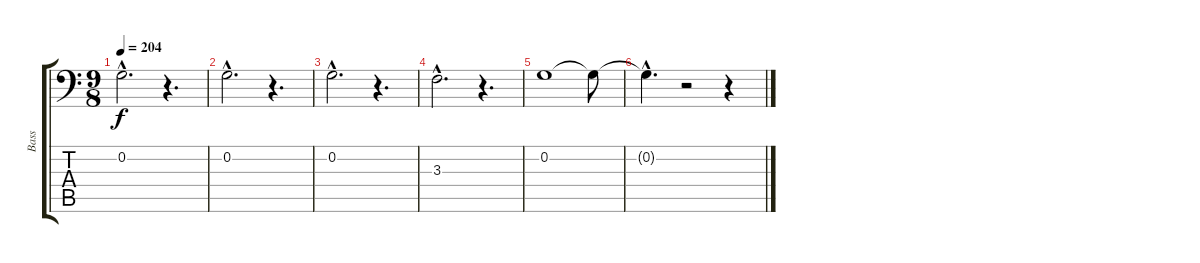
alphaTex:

\track ("Bass" "Bass") {instrument electricbassfinger}
\staff {score tabs}
\tuning (C3 G2 D2 A1 E1 B0) {hide}
\ts (9 8)
\tempo 204
\clef f4
\ks c
0.2{hac}.2{d dy f} r.4{d} |
0.2{hac}.2{d} r.4{d} |
0.2{hac}.2{d} r.4{d} |
3.3{hac}.2{d} r.4{d} |
0.2.1 0.2{t}.8 |
0.2{hac t}.4{d} r.2 r.4
